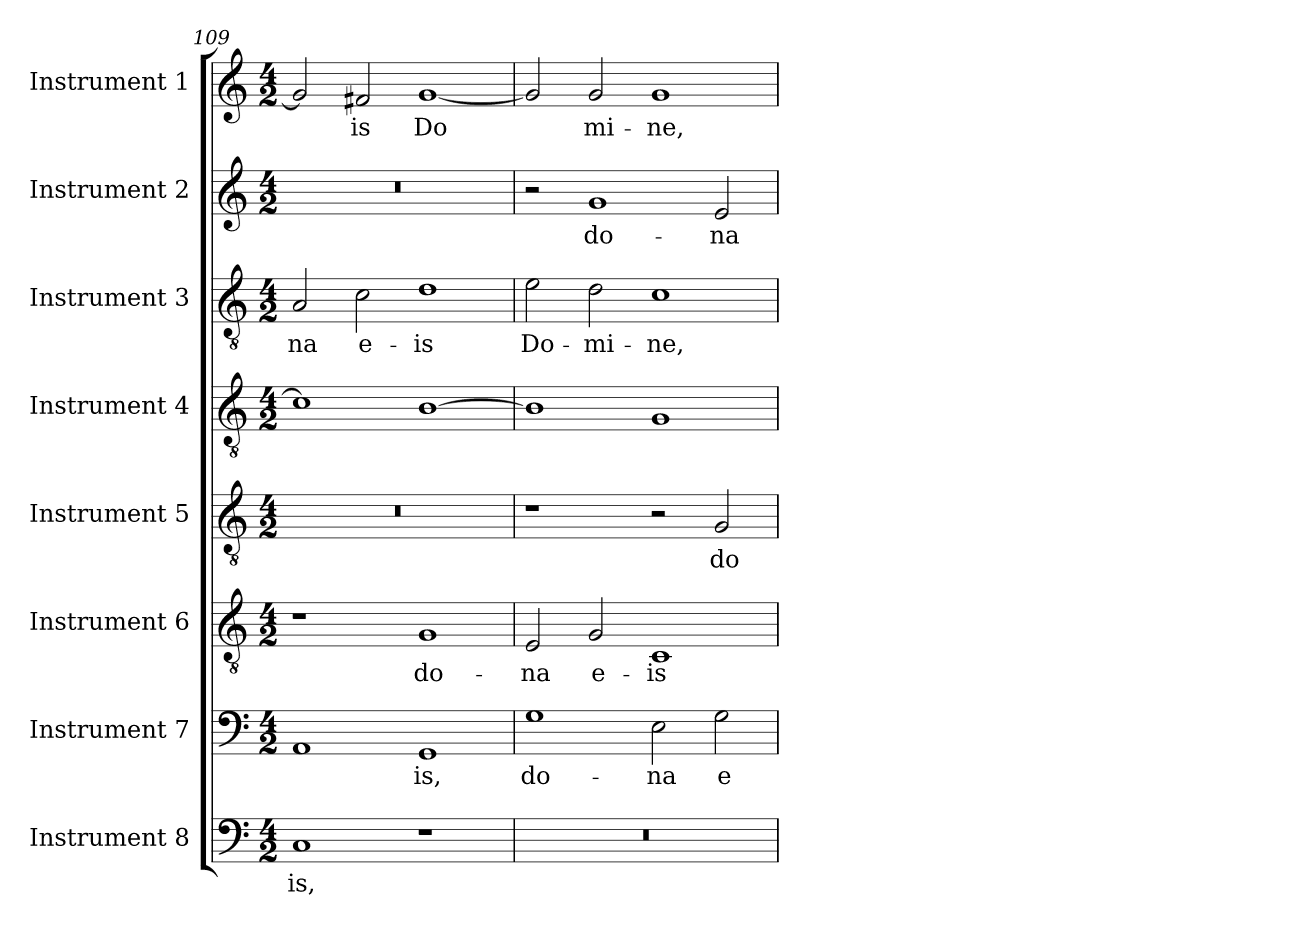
**kern	**text	**kern	**text	**kern	**text	**kern	**text	**kern	**text	**kern	**text	**kern	**text	**kern	**text
*part8	*part8	*part7	*part7	*part6	*part6	*part5	*part5	*part4	*part4	*part3	*part3	*part2	*part2	*part1	*part1
*staff8	*staff8	*staff7	*staff7	*staff6	*staff6	*staff5	*staff5	*staff4	*staff4	*staff3	*staff3	*staff2	*staff2	*staff1	*staff1
*I"Instrument 8	*	*I"Instrument 7	*	*I"Instrument 6	*	*I"Instrument 5	*	*I"Instrument 4	*	*I"Instrument 3	*	*I"Instrument 2	*	*I"Instrument 1	*
*clefF4	*	*clefF4	*	*clefGv2	*	*clefGv2	*	*clefGv2	*	*clefGv2	*	*clefG2	*	*clefG2	*
*k[]	*	*k[]	*	*k[]	*	*k[]	*	*k[]	*	*k[]	*	*k[]	*	*k[]	*
*C:	*	*C:	*	*C:	*	*C:	*	*C:	*	*C:	*	*C:	*	*C:	*
*M4/2	*	*M4/2	*	*M4/2	*	*M4/2	*	*M4/2	*	*M4/2	*	*M4/2	*	*M4/2	*
=109	=109	=109	=109	=109	=109	=109	=109	=109	=109	=109	=109	=109	=109	=109	=109
!	!LO:LY:b:cj	!	!LO:LY:b:cj	!	!	!	!	!	!LO:LY:b:cj	!	!LO:LY:b:cj	!	!	!	!LO:LY:b:cj
1C	-is,	1AA	--	1r	.	0r	.	1c]	--	2A/	-na	0r	.	2g/]	--
!	!	!	!	!	!	!	!	!	!	!	!LO:LY:b:cj	!	!	!	!LO:LY:b:cj
.	.	.	.	.	.	.	.	.	.	2c\	e-	.	.	2f#X/	-is
!	!	!	!LO:LY:b:cj	!	!LO:LY:b:cj	!	!	!	!LO:LY:b:cj	!	!LO:LY:b:cj	!	!	!	!LO:LY:b:cj
1r	.	1GG	-is,	1G	-do-	.	.	[>1B	--	1d	-is	.	.	[<1g	Do-
=110	=110	=110	=110	=110	=110	=110	=110	=110	=110	=110	=110	=110	=110	=110	=110
!	!	!	!LO:LY:b:cj	!	!LO:LY:b:cj	!	!	!	!LO:LY:b:cj	!	!LO:LY:b:cj	!	!	!	!LO:LY:b:cj
0r	.	1G	do-	2E/	-na	1r	.	1B]	--	2e\	Do-	2r	.	2g/]	--
!	!	!	!	!	!LO:LY:b:cj	!	!	!	!	!	!LO:LY:b:cj	!	!LO:LY:b:cj	!	!LO:LY:b:cj
.	.	.	.	2G/	e-	.	.	.	.	2d\	-mi-	1g	do-	2g/	-mi-
!	!	!	!LO:LY:b:cj	!	!LO:LY:b:cj	!	!	!	!LO:LY:b:cj	!	!LO:LY:b:cj	!	!	!	!LO:LY:b:cj
.	.	2E\	-na	1C	-is	2r	.	1G	--	1c	-ne,	.	.	1g	-ne,
!	!	!	!LO:LY:b:cj	!	!	!	!LO:LY:b:cj	!	!	!	!	!	!LO:LY:b:cj	!	!
.	.	2G\	e-	.	.	2G/	do-	.	.	.	.	2e/	-na	.	.
=	=	=	=	=	=	=	=	=	=	=	=	=	=	=	=
*-	*-	*-	*-	*-	*-	*-	*-	*-	*-	*-	*-	*-	*-	*-	*-
